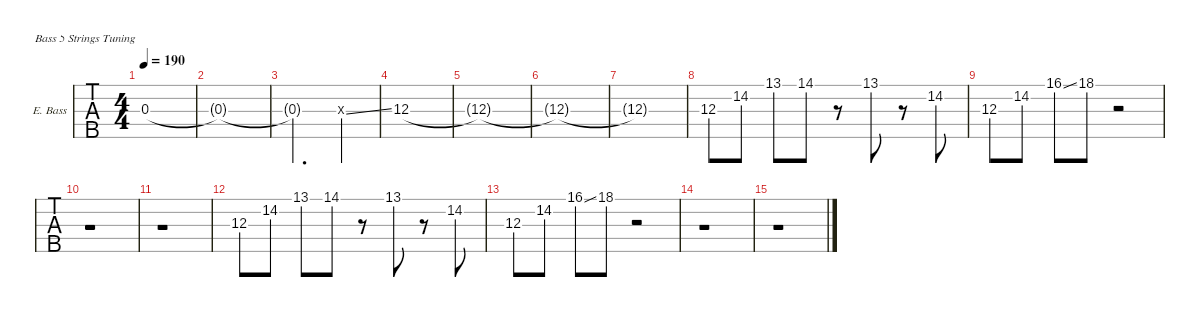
\defaultSystemsLayout 4
\hideDynamics
\bracketExtendMode nobrackets
\firstSystemTrackNameOrientation horizontal
\track ("Ele. Bass" "E. Bass") {defaultSystemsLayout 4 instrument electricbassfinger}
\staff {tabs}
\tuning (G2 D2 A1 E1 B0)
\ts (4 4)
\tempo 190
\clef f4
\scale
0.231974
\ks e
0.3{t acc forcenatural}.1{dy f} |
\scale
0.231974 0.3{t acc forcenatural}.1 |
\scale
0.231974 0.3{t acc forcenatural}.2{d} 2.3{ss x acc forcenatural}.4 |
\scale
0.304079 12.3{acc forcenatural}.1 |
\scale
0.231974 12.3{t acc forcenatural}.1 |
\scale
0.231974 12.3{t acc forcenatural}.1 |
\scale
0.231974 12.3{t acc forcenatural}.1 |
\scale
0.304079 12.3{acc forcenatural}.8 14.2{acc forcenatural}.8 13.1{acc #}.8 14.1{acc forcenatural}.8 r.8 13.1{acc #}.8 r.8 14.2{acc forcenatural}.8 |
\scale
0.231974 12.3{acc forcenatural}.8 14.2{acc forcenatural}.8 16.1{ss acc forcenatural}.8 18.1{acc #}.8 r.2 |
\scale
0.231974 r.1 |
\scale
0.231974 r.1 |
\scale
0.304079 12.3{acc forcenatural}.8 14.2{acc forcenatural}.8 13.1{acc #}.8 14.1{acc forcenatural}.8 r.8 13.1{acc #}.8 r.8 14.2{acc forcenatural}.8 |
\scale
0.231974 12.3{acc forcenatural}.8 14.2{acc forcenatural}.8 16.1{ss acc forcenatural}.8 18.1{acc #}.8 r.2 |
\scale
0.231974 r.1 |
\scale
0.231974 r.1
